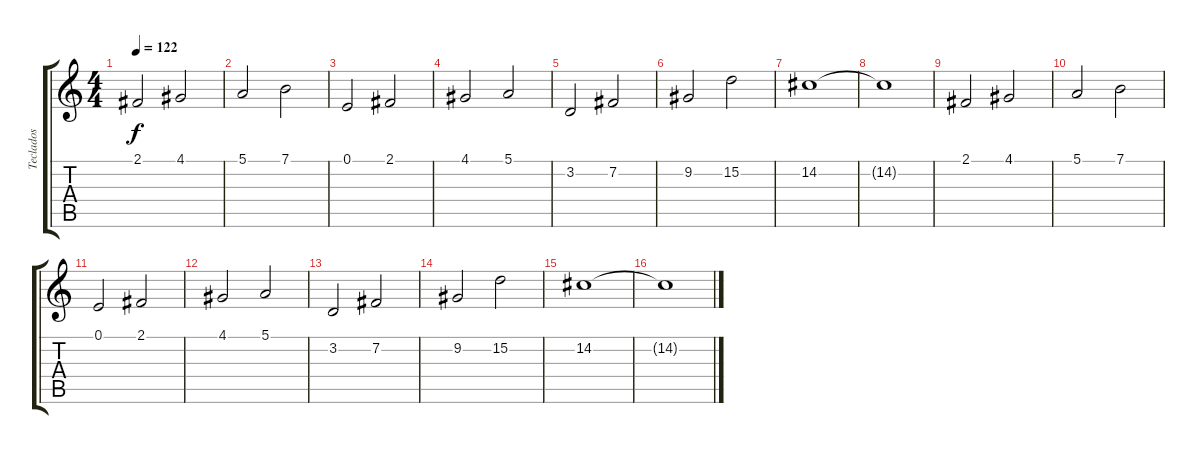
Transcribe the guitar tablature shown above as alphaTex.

\track ("Teclados" "Teclados") {instrument synthstrings1}
\staff {score tabs}
\tuning (E4 B3 G3 D3 A2 E2) {hide}
\ts (4 4)
\tempo 122
\clef g2
\ks c
2.1.2{dy f instrument synthstrings1} 4.1.2 |
5.1.2 7.1.2 |
0.1.2 2.1.2 |
4.1.2 5.1.2 |
3.2.2 7.2.2 |
9.2.2 15.2.2 |
14.2.1 |
14.2{t}.1 |
2.1.2 4.1.2 |
5.1.2 7.1.2 |
0.1.2 2.1.2 |
4.1.2 5.1.2 |
3.2.2 7.2.2 |
9.2.2 15.2.2 |
14.2.1 |
14.2{t}.1
